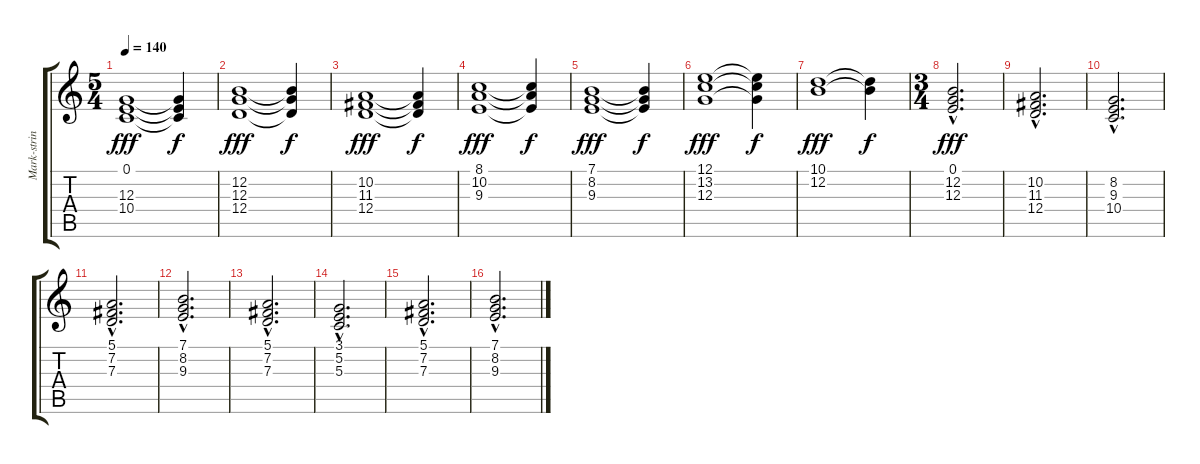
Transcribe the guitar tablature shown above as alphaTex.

\track ("Mark-strings" "Mark-strin") {instrument synthstrings1}
\staff {score tabs}
\tuning (E4 B3 G3 D3 A2 E2) {hide}
\ts (5 4)
\tempo 140
\clef g2
\ks c
(0.1 12.3 10.4).1{dy fff} (0.1{t} 12.3{t} 10.4{t}).4{dy f} |
(12.2 12.3 12.4).1{dy fff} (12.2{t} 12.3{t} 12.4{t}).4{dy f} |
(10.2 11.3 12.4).1{dy fff} (10.2{t} 11.3{t} 12.4{t}).4{dy f} |
(8.1 10.2 9.3).1{dy fff} (8.1{t} 10.2{t} 9.3{t}).4{dy f} |
(7.1 8.2 9.3).1{dy fff} (7.1{t} 8.2{t} 9.3{t}).4{dy f} |
(12.1 13.2 12.3).1{dy fff} (12.1{t} 13.2{t} 12.3{t}).4{dy f} |
(10.1 12.2).1{dy fff} (10.1{t} 12.2{t}).4{dy f} |
\ts (3 4)
(0.1{hac} 12.2{hac} 12.3{hac}).2{d dy fff} |
(10.2{hac} 11.3{hac} 12.4{hac}).2{d} |
(8.2{hac} 9.3{hac} 10.4{hac}).2{d} |
(5.1{hac} 7.2{hac} 7.3{hac}).2{d} |
(7.1{hac} 8.2{hac} 9.3{hac}).2{d} |
(5.1{hac} 7.2{hac} 7.3{hac}).2{d} |
(3.1{hac} 5.2{hac} 5.3{hac}).2{d} |
(5.1{hac} 7.2{hac} 7.3{hac}).2{d} |
(7.1{hac} 8.2{hac} 9.3{hac}).2{d}
